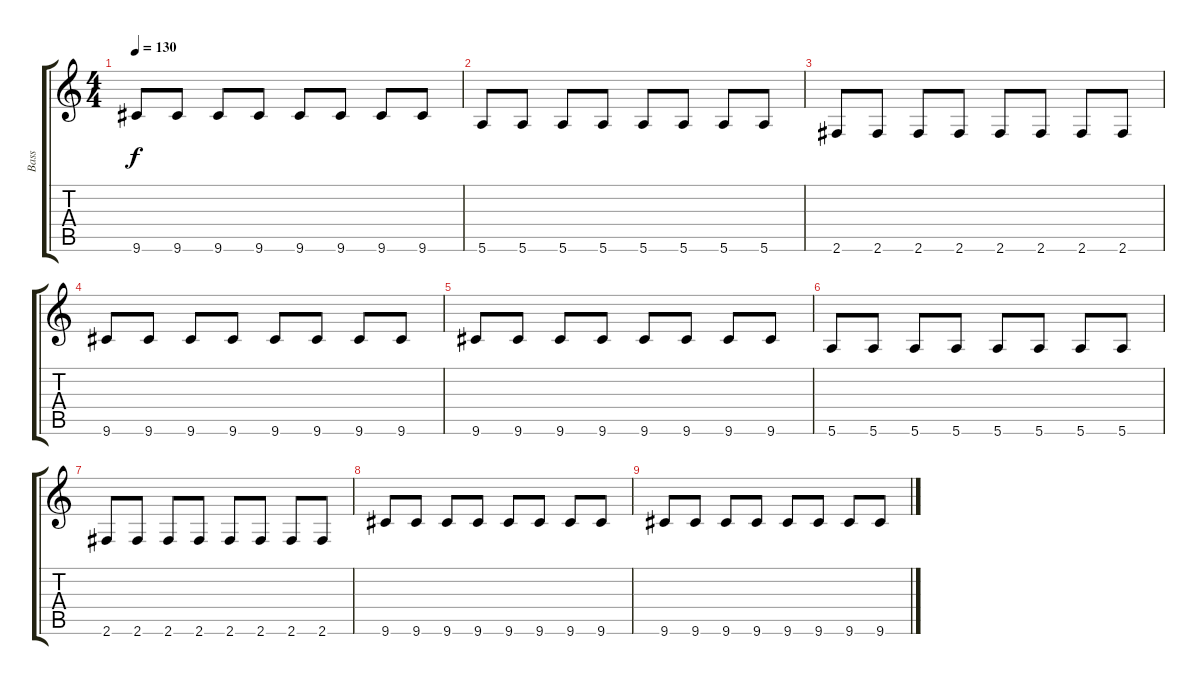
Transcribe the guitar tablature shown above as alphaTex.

\track ("Bass" "Bass") {instrument electricbassfinger}
\staff {score tabs}
\tuning (E4 B3 G3 D3 A2 E2) {hide}
\ts (4 4)
\tempo 130
\clef g2
\ks c
9.6.8{dy f} 9.6.8 9.6.8 9.6.8 9.6.8 9.6.8 9.6.8 9.6.8 |
5.6.8 5.6.8 5.6.8 5.6.8 5.6.8 5.6.8 5.6.8 5.6.8 |
2.6.8 2.6.8 2.6.8 2.6.8 2.6.8 2.6.8 2.6.8 2.6.8 |
9.6.8 9.6.8 9.6.8 9.6.8 9.6.8 9.6.8 9.6.8 9.6.8 |
9.6.8 9.6.8 9.6.8 9.6.8 9.6.8 9.6.8 9.6.8 9.6.8 |
5.6.8 5.6.8 5.6.8 5.6.8 5.6.8 5.6.8 5.6.8 5.6.8 |
2.6.8 2.6.8 2.6.8 2.6.8 2.6.8 2.6.8 2.6.8 2.6.8 |
9.6.8 9.6.8 9.6.8 9.6.8 9.6.8 9.6.8 9.6.8 9.6.8 |
9.6.8 9.6.8 9.6.8 9.6.8 9.6.8 9.6.8 9.6.8 9.6.8
